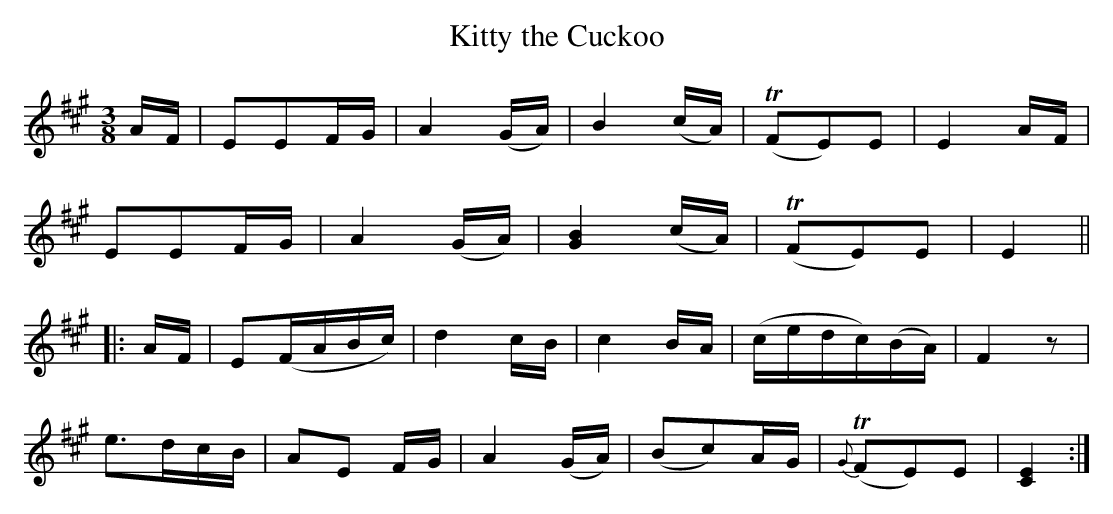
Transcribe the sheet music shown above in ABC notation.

X:1
T:Kitty the Cuckoo
M:3/8
L:1/8
K:A
A/F/|EEF/G/|A2 (G/A/)|B2 (c/A/)|T(FE)E|E2 A/F/|
EEF/G/|A2 (G/A/)|[G2B2] (c/A/)|T(FE)E|E2||
|:A/F/|E(F/A/B/c/)|d2 c/B/|c2 B/A/|(c/e/d/c/)(B/A/)|F2 z|
e>dc/B/|AE F/G/|A2 (G/A/)|(Bc)A/G/|{G}T(FE)E|[C2E2]:|]
